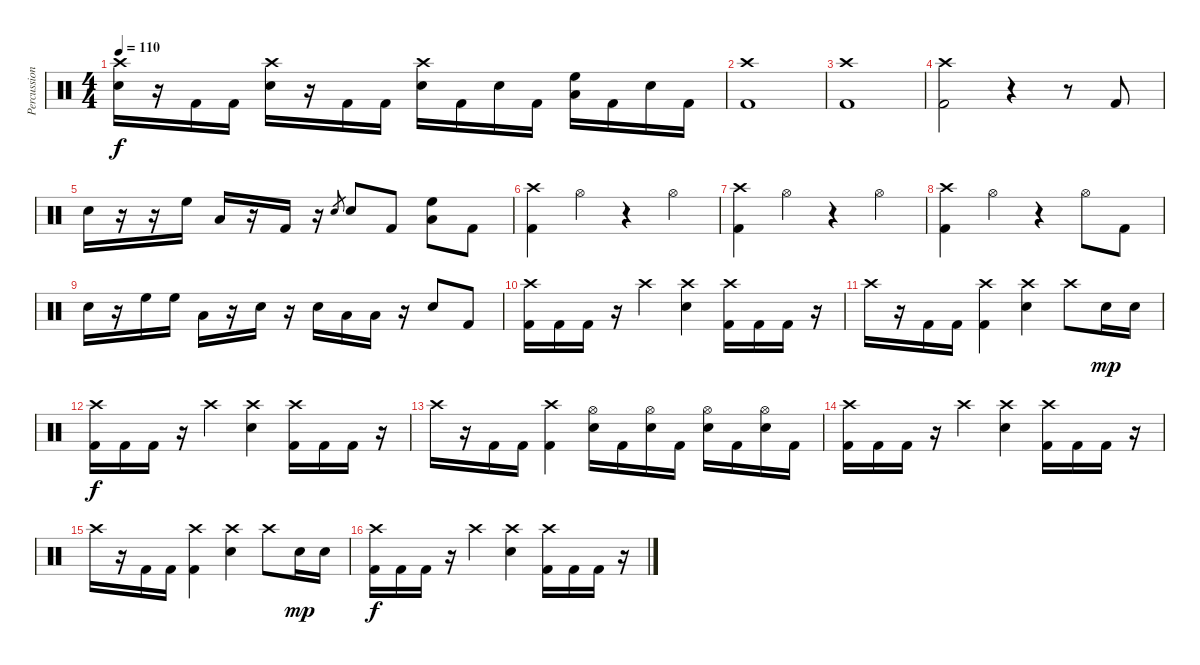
\track ("Percussion" "Percussion") {instrument percussion}
\staff {score}
\articulation defaults
\ts (4 4)
\tempo 110
\clef neutral
\ks c
("Crash high (hit)" "Electric Snare (hit)").16{dy f} r.16 "Kick (hit) 2".16 "Kick (hit) 2".16 ("Crash high (hit)" "Electric Snare (hit)").16 r.16 "Kick (hit) 2".16 "Kick (hit) 2".16 ("Crash high (hit)" "Electric Snare (hit)").16 "Kick (hit) 2".16 "Electric Snare (hit)".16 "Kick (hit) 2".16 ("High Floor Tom (hit)" "Low Tom (hit)").16 "Kick (hit) 2".16 "Electric Snare (hit)".16 "Kick (hit) 2".16 |
("Crash high (hit)" "Kick (hit) 2").1 |
("Crash high (hit)" "Kick (hit) 2").1 |
("Crash high (hit)" "Kick (hit) 2").2 r.4 r.8 "Kick (hit) 2".8 |
"Electric Snare (hit)".16 r.16 r.16 "High Floor Tom (hit)".16 "Low Tom (hit)".16 r.16 "Kick (hit) 2".16 r.16 "Electric Snare (hit)".8{gr} "Electric Snare (hit)".8 "Kick (hit) 2".8 ("High Floor Tom (hit)" "Low Tom (hit)").8 "Kick (hit) 2".8 |
("Crash high (hit)" "Kick (hit) 2").4 "Hi-Hat (open)".4 r.4 "Hi-Hat (open)".4 |
("Crash high (hit)" "Kick (hit) 2").4 "Hi-Hat (open)".4 r.4 "Hi-Hat (open)".4 |
("Crash high (hit)" "Kick (hit) 2").4 "Hi-Hat (open)".4 r.4 "Hi-Hat (open)".8 "Kick (hit) 2".8 |
"Electric Snare (hit)".16 r.16 "High Floor Tom (hit)".16 "High Floor Tom (hit)".16 "Low Tom (hit)".16 r.16 "Electric Snare (hit)".16 r.16 "Electric Snare (hit)".16 "Low Tom (hit)".16 "Low Tom (hit)".16 r.16 "Electric Snare (hit)".8 "Kick (hit) 2".8 |
("Crash high (hit)" "Kick (hit) 2").16 "Kick (hit) 2".16 "Kick (hit) 2".16 r.16 "Crash high (hit)".4 ("Crash high (hit)" "Electric Snare (hit)").4 ("Crash high (hit)" "Kick (hit) 2").16 "Kick (hit) 2".16 "Kick (hit) 2".16 r.16 |
"Crash high (hit)".16 r.16 "Kick (hit) 2".16 "Kick (hit) 2".16 ("Crash high (hit)" "Kick (hit) 2").4 ("Crash high (hit)" "Electric Snare (hit)").4 "Crash high (hit)".8 "Electric Snare (hit)".16{dy mp} "Electric Snare (hit)".16 |
("Crash high (hit)" "Kick (hit) 2").16{dy f} "Kick (hit) 2".16 "Kick (hit) 2".16 r.16 "Crash high (hit)".4 ("Crash high (hit)" "Electric Snare (hit)").4 ("Crash high (hit)" "Kick (hit) 2").16 "Kick (hit) 2".16 "Kick (hit) 2".16 r.16 |
"Crash high (hit)".16 r.16 "Kick (hit) 2".16 "Kick (hit) 2".16 ("Crash high (hit)" "Kick (hit) 2").4 ("Hi-Hat (open)" "Electric Snare (hit)").16 "Kick (hit) 2".16 ("Hi-Hat (open)" "Electric Snare (hit)").16 "Kick (hit) 2".16 ("Hi-Hat (open)" "Electric Snare (hit)").16 "Kick (hit) 2".16 ("Hi-Hat (open)" "Electric Snare (hit)").16 "Kick (hit) 2".16 |
("Crash high (hit)" "Kick (hit) 2").16 "Kick (hit) 2".16 "Kick (hit) 2".16 r.16 "Crash high (hit)".4 ("Crash high (hit)" "Electric Snare (hit)").4 ("Crash high (hit)" "Kick (hit) 2").16 "Kick (hit) 2".16 "Kick (hit) 2".16 r.16 |
"Crash high (hit)".16 r.16 "Kick (hit) 2".16 "Kick (hit) 2".16 ("Crash high (hit)" "Kick (hit) 2").4 ("Crash high (hit)" "Electric Snare (hit)").4 "Crash high (hit)".8 "Electric Snare (hit)".16{dy mp} "Electric Snare (hit)".16 |
("Crash high (hit)" "Kick (hit) 2").16{dy f} "Kick (hit) 2".16 "Kick (hit) 2".16 r.16 "Crash high (hit)".4 ("Crash high (hit)" "Electric Snare (hit)").4 ("Crash high (hit)" "Kick (hit) 2").16 "Kick (hit) 2".16 "Kick (hit) 2".16 r.16
